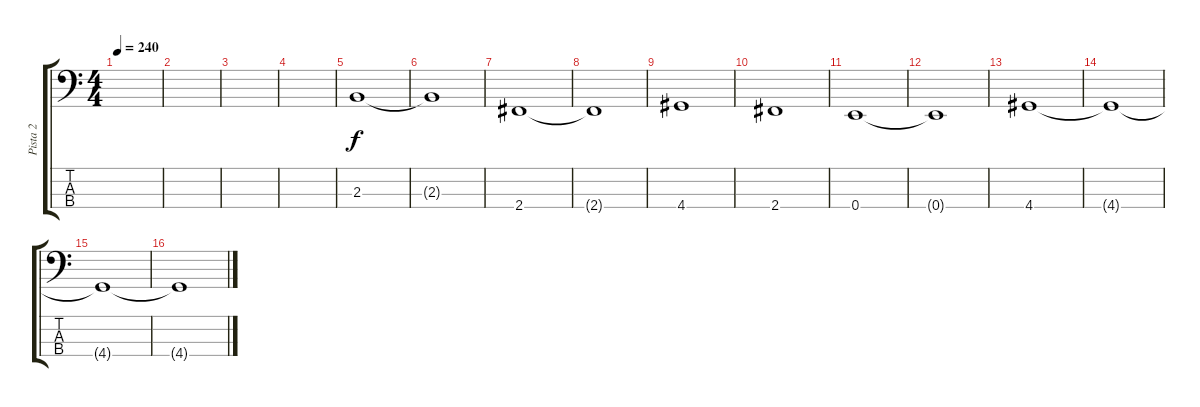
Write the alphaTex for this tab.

\track ("Pista 2" "Pista 2") {instrument electricbassfinger}
\staff {score tabs}
\tuning (G2 D2 A1 E1) {hide}
\ts (4 4)
\tempo 240
\clef f4
\ks c
|
|
|
|
2.3.1 |
2.3{t}.1 |
2.4.1 |
2.4{t}.1 |
4.4.1 |
2.4.1 |
0.4.1 |
0.4{t}.1 |
4.4.1{volume 0} |
4.4{t}.1 |
4.4{t}.1 |
4.4{t}.1
